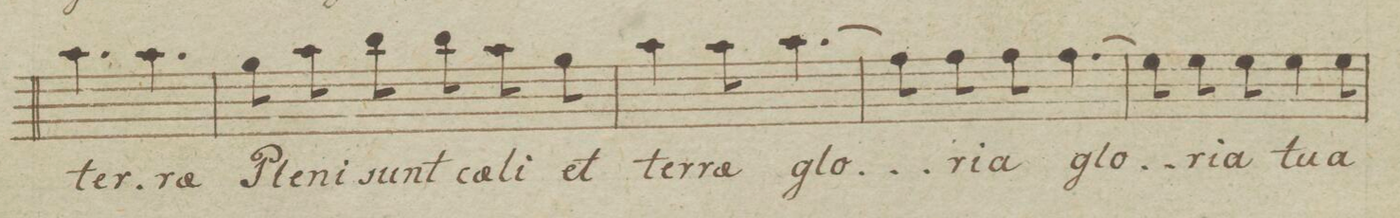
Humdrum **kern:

**kern	**text	**dynam
*I"Alto.	*	*
*clefC3	*	*
*k[b-e-]	*	*
*met(c)	*	*
*M6/8	*	*
4.b-\	ter-	.
4.b-\	-ra	.
=30	=30	=30
8a\	Ple-	.
8b-\	-ni	.
8cc\	sunt	.
8cc\	cae-	.
8b-\	-li	.
8a\	et	.
=31	=31	=31
4b-\	ter-	.
8b-\	-ra	.
(4.b-\	glo-	.
=32	=32	=32
8g\)	.	.
8g\	-ri-	.
8g\	-a	.
(4.g\	glo-	.
=33	=33	=33
8f\)	.	.
8f\	-ri-	.
8f\	-a	.
4f\	tu-	.
8f\	-a	.
=34	=34	=34
*-	*-	*-
